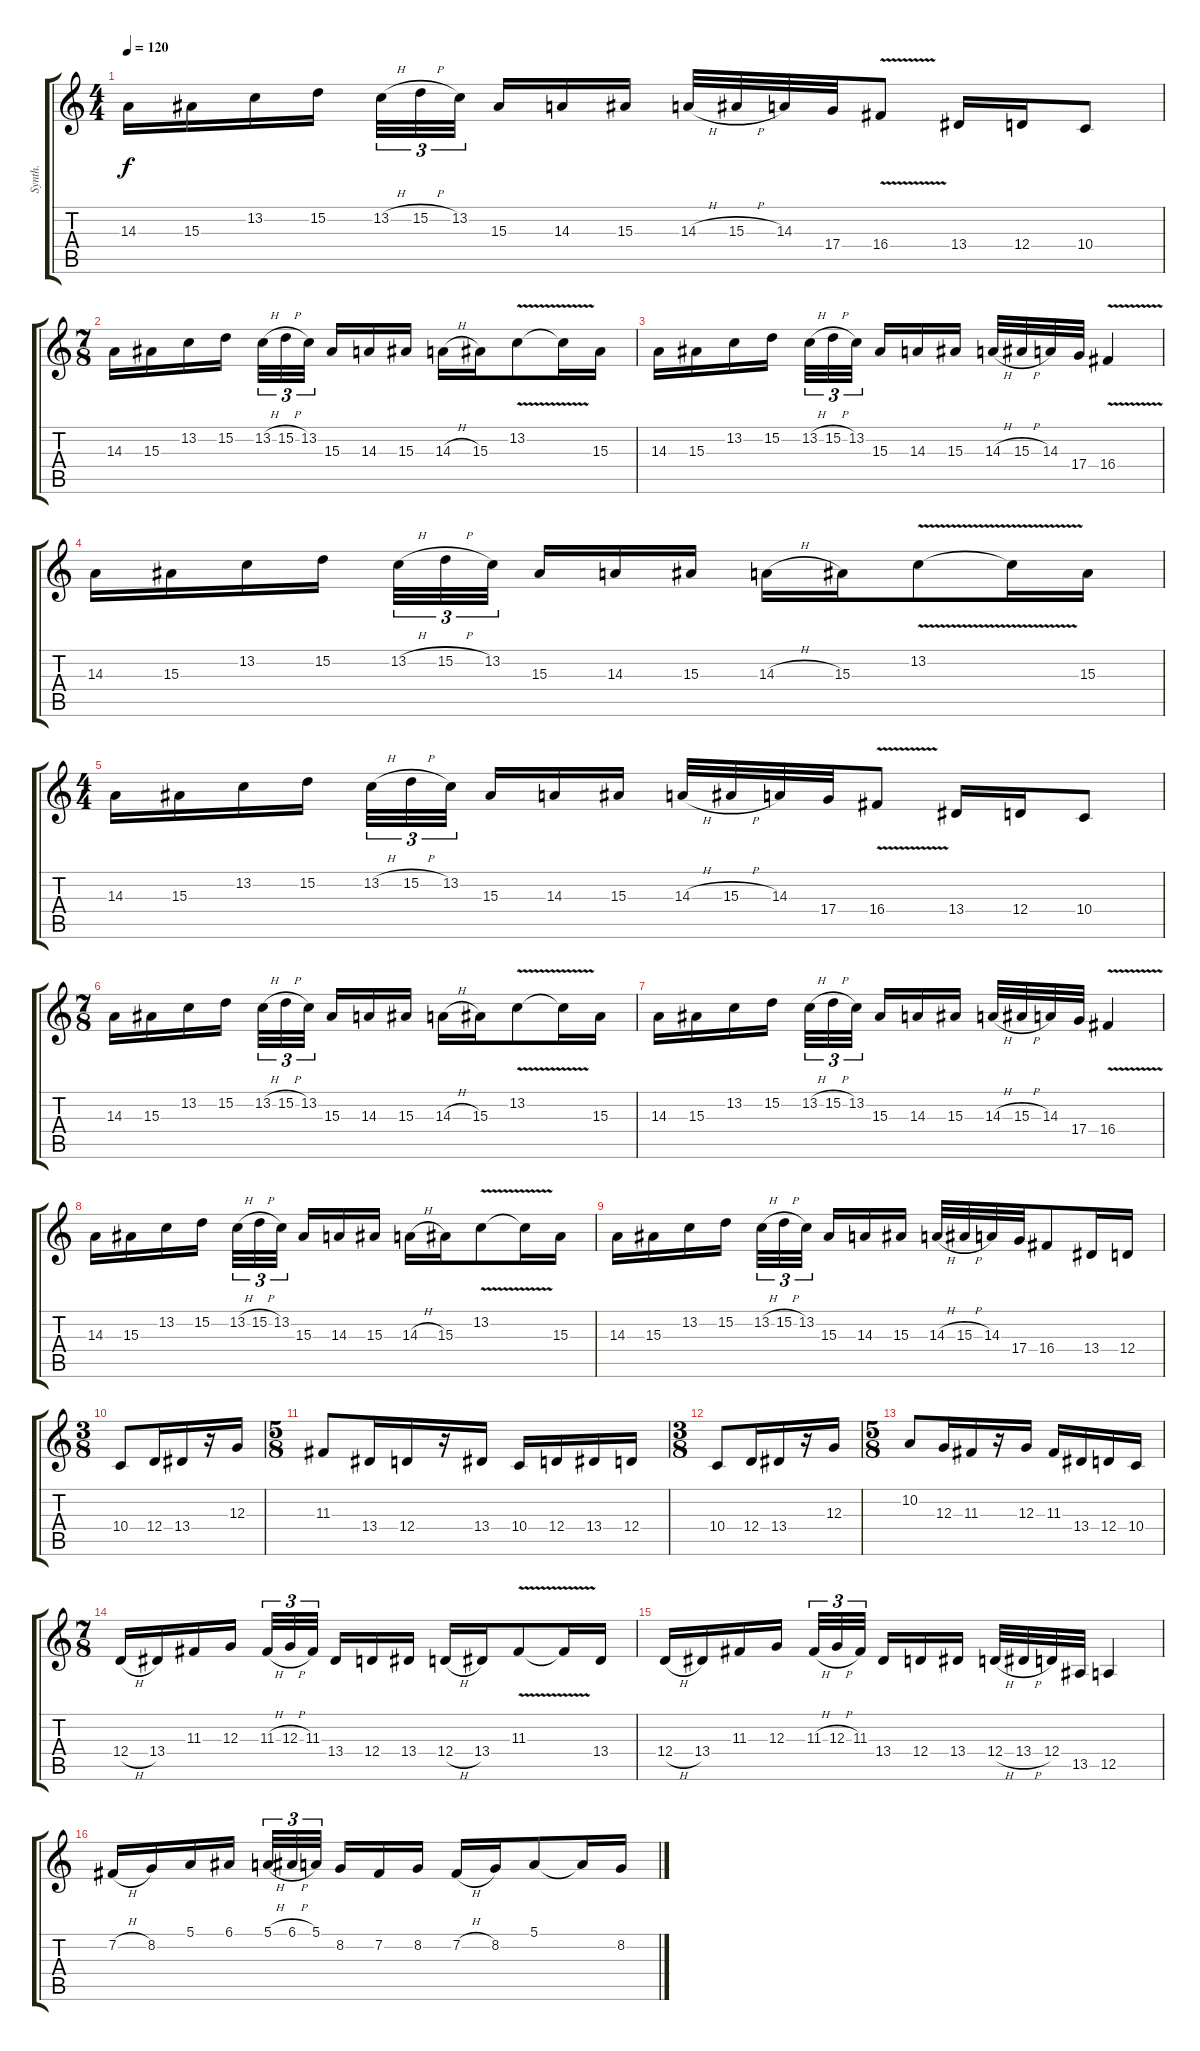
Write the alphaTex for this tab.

\track ("Synth." "Synth.") {instrument sitar}
\staff {score tabs}
\tuning (E4 B3 G3 D3 A2 E2) {hide}
\ts (4 4)
\tempo 120
\clef g2
\ks c
14.3.16{dy f} 15.3.16 13.2.16 15.2.16 13.2{h}.32{tu (3 2)} 15.2{h}.32{tu (3 2)} 13.2.32{tu (3 2)} 15.3.16 14.3.16 15.3.16 14.3{h}.32 15.3{h}.32 14.3.32 17.4.32 16.4{v}.8 13.4.16 12.4.16 10.4.8 |
\ts (7 8)
14.3.16 15.3.16 13.2.16 15.2.16 13.2{h}.32{tu (3 2)} 15.2{h}.32{tu (3 2)} 13.2.32{tu (3 2)} 15.3.16 14.3.16 15.3.16 14.3{h}.16 15.3.16 13.2{v}.8 13.2{v t}.16 15.3.16 |
14.3.16 15.3.16 13.2.16 15.2.16 13.2{h}.32{tu (3 2)} 15.2{h}.32{tu (3 2)} 13.2.32{tu (3 2)} 15.3.16 14.3.16 15.3.16 14.3{h}.32 15.3{h}.32 14.3.32 17.4.32 16.4{v}.4 |
14.3.16 15.3.16 13.2.16 15.2.16 13.2{h}.32{tu (3 2)} 15.2{h}.32{tu (3 2)} 13.2.32{tu (3 2)} 15.3.16 14.3.16 15.3.16 14.3{h}.16 15.3.16 13.2{v}.8 13.2{v t}.16 15.3.16 |
\ts (4 4)
14.3.16 15.3.16 13.2.16 15.2.16 13.2{h}.32{tu (3 2)} 15.2{h}.32{tu (3 2)} 13.2.32{tu (3 2)} 15.3.16 14.3.16 15.3.16 14.3{h}.32 15.3{h}.32 14.3.32 17.4.32 16.4{v}.8 13.4.16 12.4.16 10.4.8 |
\ts (7 8)
14.3.16 15.3.16 13.2.16 15.2.16 13.2{h}.32{tu (3 2)} 15.2{h}.32{tu (3 2)} 13.2.32{tu (3 2)} 15.3.16 14.3.16 15.3.16 14.3{h}.16 15.3.16 13.2{v}.8 13.2{v t}.16 15.3.16 |
14.3.16 15.3.16 13.2.16 15.2.16 13.2{h}.32{tu (3 2)} 15.2{h}.32{tu (3 2)} 13.2.32{tu (3 2)} 15.3.16 14.3.16 15.3.16 14.3{h}.32 15.3{h}.32 14.3.32 17.4.32 16.4{v}.4 |
14.3.16 15.3.16 13.2.16 15.2.16 13.2{h}.32{tu (3 2)} 15.2{h}.32{tu (3 2)} 13.2.32{tu (3 2)} 15.3.16 14.3.16 15.3.16 14.3{h}.16 15.3.16 13.2{v}.8 13.2{v t}.16 15.3.16 |
14.3.16 15.3.16 13.2.16 15.2.16 13.2{h}.32{tu (3 2)} 15.2{h}.32{tu (3 2)} 13.2.32{tu (3 2)} 15.3.16 14.3.16 15.3.16 14.3{h}.32 15.3{h}.32 14.3.32 17.4.32 16.4.8 13.4.16 12.4.16 |
\ts (3 8)
10.4.8 12.4.16 13.4.16 r.16 12.3.16 |
\ts (5 8)
11.3.8 13.4.16 12.4.16 r.16 13.4.16 10.4.16 12.4.16 13.4.16 12.4.16 |
\ts (3 8)
10.4.8 12.4.16 13.4.16 r.16 12.3.16 |
\ts (5 8)
10.2.8 12.3.16 11.3.16 r.16 12.3.16 11.3.16 13.4.16 12.4.16 10.4.16 |
\ts (7 8)
12.4{h}.16 13.4.16 11.3.16 12.3.16 11.3{h}.32{tu (3 2)} 12.3{h}.32{tu (3 2)} 11.3.32{tu (3 2)} 13.4.16 12.4.16 13.4.16 12.4{h}.16 13.4.16 11.3{v}.8 11.3{t}.16 13.4.16 |
12.4{h}.16 13.4.16 11.3.16 12.3.16 11.3{h}.32{tu (3 2)} 12.3{h}.32{tu (3 2)} 11.3.32{tu (3 2)} 13.4.16 12.4.16 13.4.16 12.4{h}.32 13.4{h}.32 12.4.32 13.5.32 12.5.4 |
7.2{h}.16 8.2.16 5.1.16 6.1.16 5.1{h}.32{tu (3 2)} 6.1{h}.32{tu (3 2)} 5.1.32{tu (3 2)} 8.2.16 7.2.16 8.2.16 7.2{h}.16 8.2.16 5.1.8 5.1{t}.16 8.2.16
